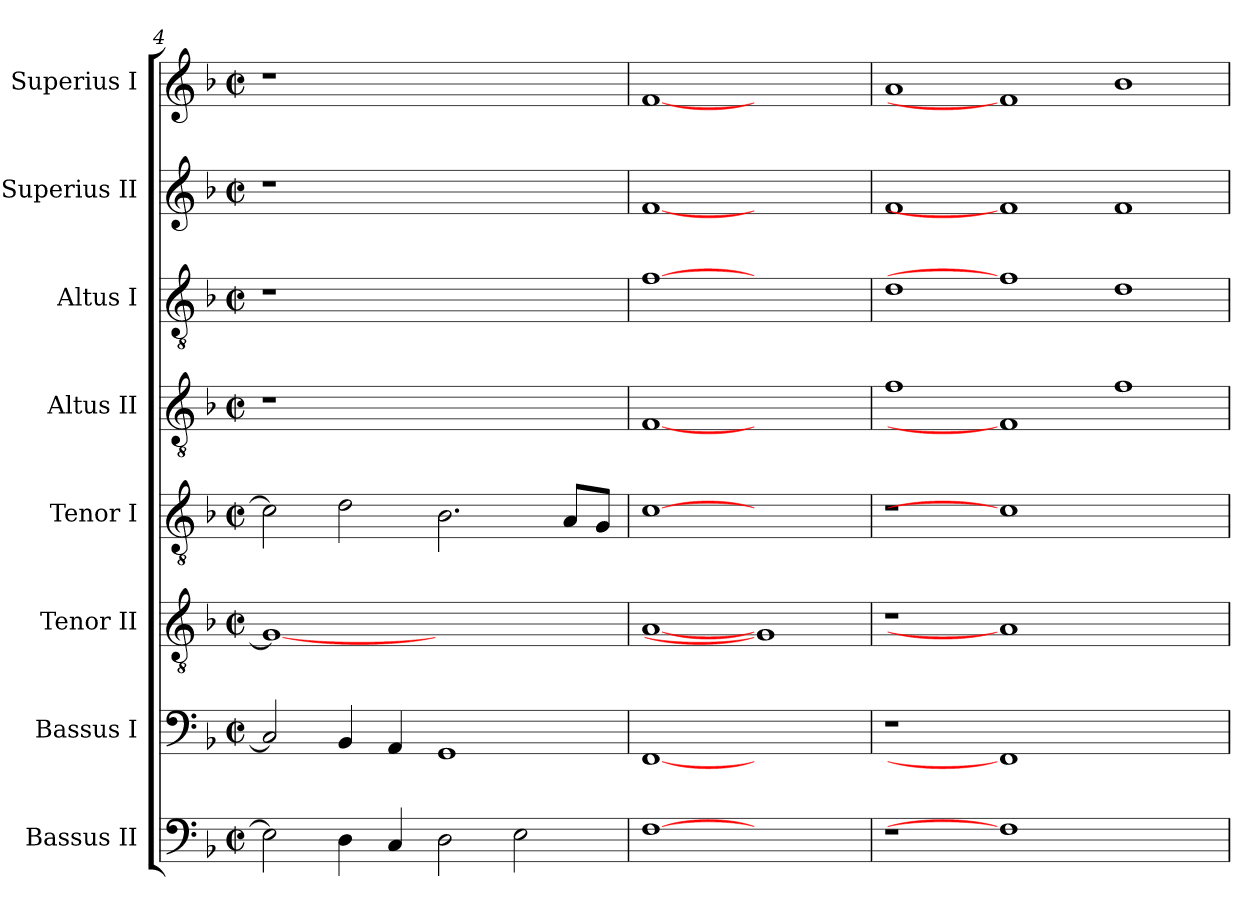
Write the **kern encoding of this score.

**kern	**kern	**kern	**kern	**kern	**kern	**kern	**kern
*part8	*part7	*part6	*part5	*part4	*part3	*part2	*part1
*staff8	*staff7	*staff6	*staff5	*staff4	*staff3	*staff2	*staff1
*I"Bassus II	*I"Bassus I	*I"Tenor II	*I"Tenor I	*I"Altus II	*I"Altus I	*I"Superius II	*I"Superius I
*I'B.s.	*I'B.p.	*I'T.s.	*I'T.p.	*I'A.s.	*I'A.p.	*I'S.s.	*I'S.p.
*clefF4	*clefF4	*clefGv2	*clefGv2	*clefGv2	*clefGv2	*clefG2	*clefG2
*	*	*ITrd7c12	*ITrd7c12	*ITrd7c12	*ITrd7c12	*	*
*k[b-]	*k[b-]	*k[b-]	*k[b-]	*k[b-]	*k[b-]	*k[b-]	*k[b-]
*F:	*F:	*F:	*F:	*F:	*F:	*F:	*F:
*M2/2	*M2/2	*M2/2	*M2/2	*M2/2	*M2/2	*M2/2	*M2/2
*met(c|)	*met(c|)	*met(c|)	*met(c|)	*met(c|)	*met(c|)	*met(c|)	*met(c|)
=4	=4	=4	=4	=4	=4	=4	=4
!	!	!	!	!LO:N:vis=1	!LO:N:vis=1	!LO:N:vis=1	!LO:N:vis=1
2Ei\]	2Ci/]	1GGi_<	2Ci\]	1r	1r	1r	1r
4Di\	4BB-i/	.	2Di\	.	.	.	.
4Ci/	4AAi/	.	.	.	.	.	.
2Di\	1GGi	1ryy	2.BB-i\	1ryy	1ryy	1ryy	1ryy
2Ei\	.	.	.	.	.	.	.
.	.	.	8AAi/L	.	.	.	.
.	.	.	8GGi/J	.	.	.	.
=5	=5	=5	=5	=5	=5	=5	=5
[1Fi	[1FFi	[1AAi	[1Ci	[1FFi	[1Fi	[1fi	[1fi
1ryy	1ryy	1GGi]	1ryy	1ryy	1ryy	1ryy	1ryy
=6	=6	=6	=6	=6	=6	=6	=6
!LO:N:vis=1	!LO:N:vis=1	!LO:N:vis=1	!LO:N:vis=1	!	!	!	!
1r	1r	1r	1r	1Fi	1Di	1fi	1ai
1Fi]	1FFi]	1AAi]	1Ci]	1FFi]	1Fi]	1fi]	1fi]
1ryy	1ryy	1ryy	1ryy	1Fi	1Di	1fi	1b-i
=	=	=	=	=	=	=	=
*-	*-	*-	*-	*-	*-	*-	*-
